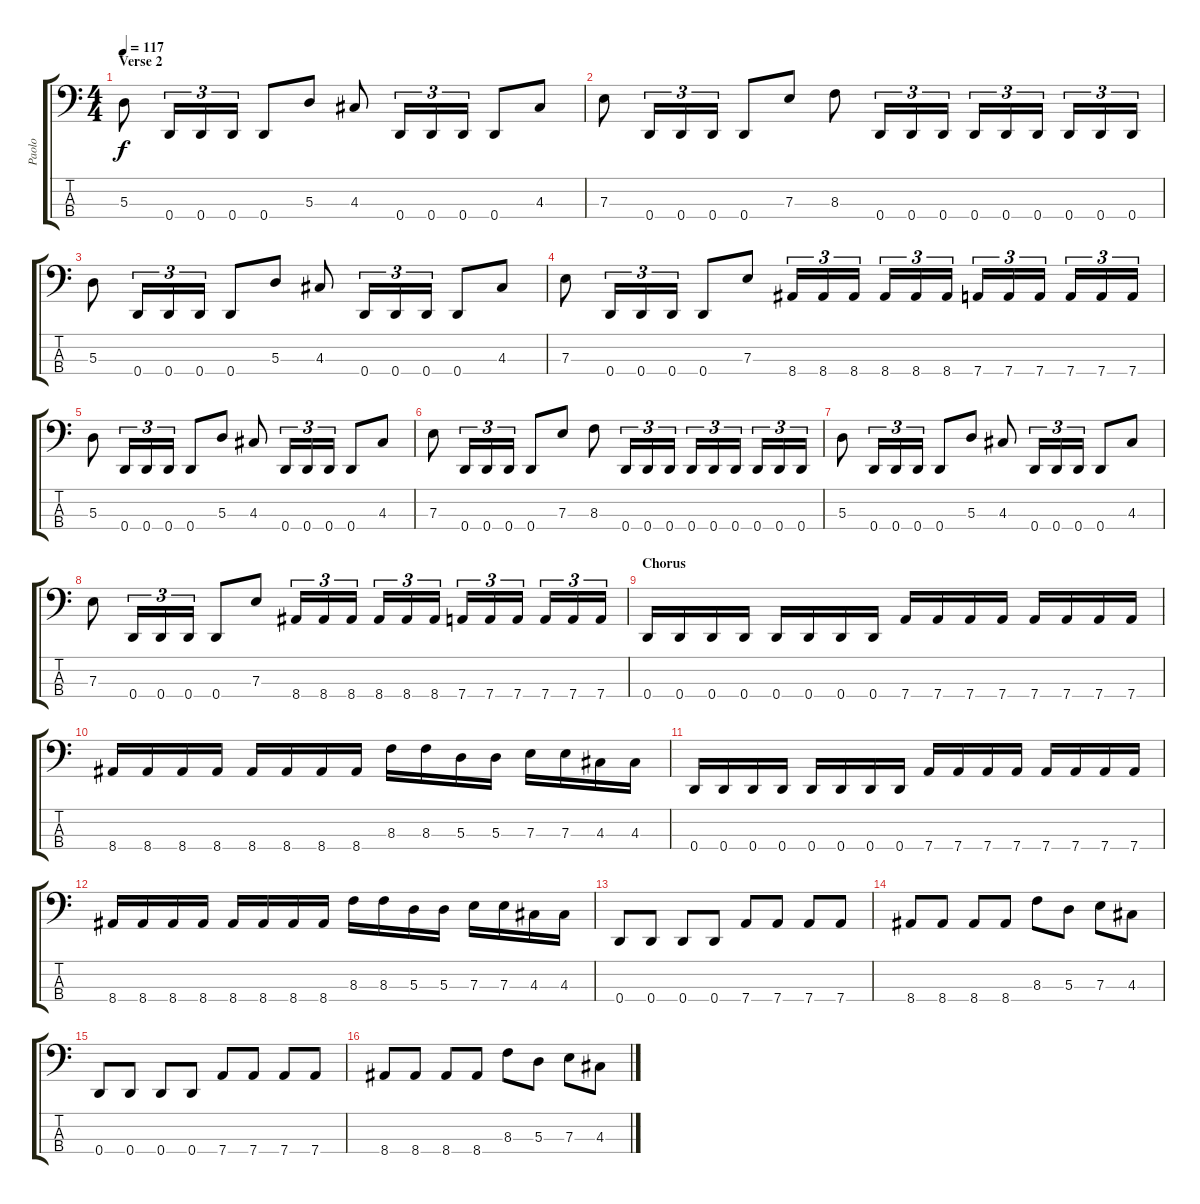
\track ("Paolo" "Paolo") {instrument electricbasspick}
\staff {score tabs}
\tuning (G2 D2 A1 D1) {hide}
\ts (4 4)
\section ("" "Verse 2")
\tempo 117
\clef f4
\ks c
5.3.8{dy f} 0.4.16{tu (3 2)} 0.4.16{tu (3 2)} 0.4.16{tu (3 2)} 0.4.8 5.3.8 4.3.8 0.4.16{tu (3 2)} 0.4.16{tu (3 2)} 0.4.16{tu (3 2)} 0.4.8 4.3.8 |
7.3.8 0.4.16{tu (3 2)} 0.4.16{tu (3 2)} 0.4.16{tu (3 2)} 0.4.8 7.3.8 8.3.8 0.4.16{tu (3 2)} 0.4.16{tu (3 2)} 0.4.16{tu (3 2)} 0.4.16{tu (3 2)} 0.4.16{tu (3 2)} 0.4.16{tu (3 2)} 0.4.16{tu (3 2)} 0.4.16{tu (3 2)} 0.4.16{tu (3 2)} |
5.3.8 0.4.16{tu (3 2)} 0.4.16{tu (3 2)} 0.4.16{tu (3 2)} 0.4.8 5.3.8 4.3.8 0.4.16{tu (3 2)} 0.4.16{tu (3 2)} 0.4.16{tu (3 2)} 0.4.8 4.3.8 |
7.3.8 0.4.16{tu (3 2)} 0.4.16{tu (3 2)} 0.4.16{tu (3 2)} 0.4.8 7.3.8 8.4.16{tu (3 2)} 8.4.16{tu (3 2)} 8.4.16{tu (3 2)} 8.4.16{tu (3 2)} 8.4.16{tu (3 2)} 8.4.16{tu (3 2)} 7.4.16{tu (3 2)} 7.4.16{tu (3 2)} 7.4.16{tu (3 2)} 7.4.16{tu (3 2)} 7.4.16{tu (3 2)} 7.4.16{tu (3 2)} |
5.3.8 0.4.16{tu (3 2)} 0.4.16{tu (3 2)} 0.4.16{tu (3 2)} 0.4.8 5.3.8 4.3.8 0.4.16{tu (3 2)} 0.4.16{tu (3 2)} 0.4.16{tu (3 2)} 0.4.8 4.3.8 |
7.3.8 0.4.16{tu (3 2)} 0.4.16{tu (3 2)} 0.4.16{tu (3 2)} 0.4.8 7.3.8 8.3.8 0.4.16{tu (3 2)} 0.4.16{tu (3 2)} 0.4.16{tu (3 2)} 0.4.16{tu (3 2)} 0.4.16{tu (3 2)} 0.4.16{tu (3 2)} 0.4.16{tu (3 2)} 0.4.16{tu (3 2)} 0.4.16{tu (3 2)} |
5.3.8 0.4.16{tu (3 2)} 0.4.16{tu (3 2)} 0.4.16{tu (3 2)} 0.4.8 5.3.8 4.3.8 0.4.16{tu (3 2)} 0.4.16{tu (3 2)} 0.4.16{tu (3 2)} 0.4.8 4.3.8 |
7.3.8 0.4.16{tu (3 2)} 0.4.16{tu (3 2)} 0.4.16{tu (3 2)} 0.4.8 7.3.8 8.4.16{tu (3 2)} 8.4.16{tu (3 2)} 8.4.16{tu (3 2)} 8.4.16{tu (3 2)} 8.4.16{tu (3 2)} 8.4.16{tu (3 2)} 7.4.16{tu (3 2)} 7.4.16{tu (3 2)} 7.4.16{tu (3 2)} 7.4.16{tu (3 2)} 7.4.16{tu (3 2)} 7.4.16{tu (3 2)} |
\section ("" "Chorus")
0.4.16 0.4.16 0.4.16 0.4.16 0.4.16 0.4.16 0.4.16 0.4.16 7.4.16 7.4.16 7.4.16 7.4.16 7.4.16 7.4.16 7.4.16 7.4.16 |
8.4.16 8.4.16 8.4.16 8.4.16 8.4.16 8.4.16 8.4.16 8.4.16 8.3.16 8.3.16 5.3.16 5.3.16 7.3.16 7.3.16 4.3.16 4.3.16 |
0.4.16 0.4.16 0.4.16 0.4.16 0.4.16 0.4.16 0.4.16 0.4.16 7.4.16 7.4.16 7.4.16 7.4.16 7.4.16 7.4.16 7.4.16 7.4.16 |
8.4.16 8.4.16 8.4.16 8.4.16 8.4.16 8.4.16 8.4.16 8.4.16 8.3.16 8.3.16 5.3.16 5.3.16 7.3.16 7.3.16 4.3.16 4.3.16 |
0.4.8 0.4.8 0.4.8 0.4.8 7.4.8 7.4.8 7.4.8 7.4.8 |
8.4.8 8.4.8 8.4.8 8.4.8 8.3.8 5.3.8 7.3.8 4.3.8 |
0.4.8 0.4.8 0.4.8 0.4.8 7.4.8 7.4.8 7.4.8 7.4.8 |
8.4.8 8.4.8 8.4.8 8.4.8 8.3.8 5.3.8 7.3.8 4.3.8
